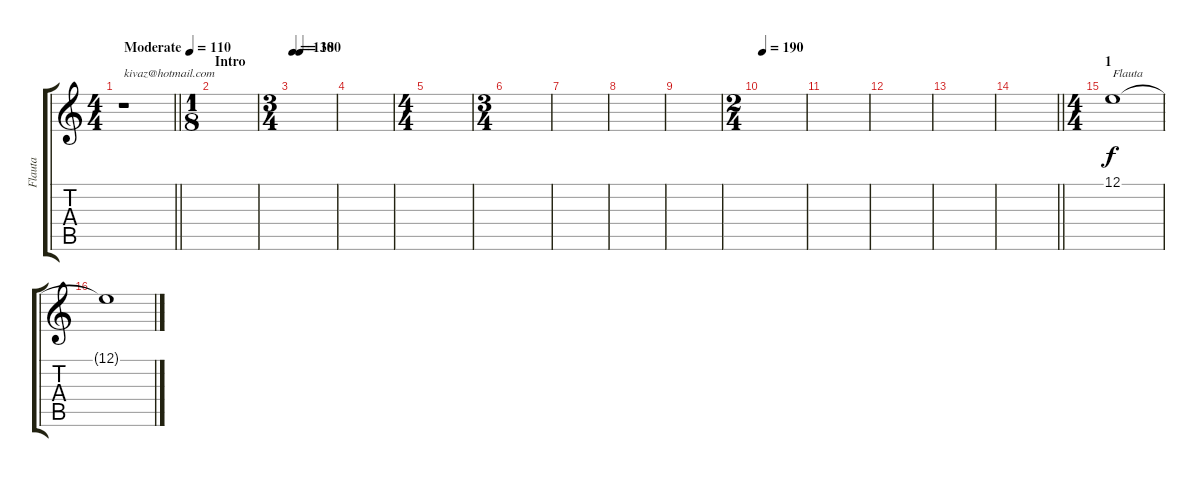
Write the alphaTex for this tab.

\track ("Flauta" "Flauta") {instrument flute}
\staff {score tabs}
\tuning (E4 B3 G3 D3 A2 E2) {hide}
\ts (4 4)
\tempo (110 "Moderate")
\clef g2
\barLineRight lightlight
\ks c
r.1{txt "kivaz@hotmail.com" dy f instrument flute} |
\ts (1 8)
\section ("" "Intro")
|
\ts (3 4)
\tempo 110
\tempo (140 0.16666666666666666)
\tempo 130
\tempo (180 0.16666666666666666)
|
|
\ts (4 4)
|
\ts (3 4)
|
|
|
|
\ts (2 4)
\tempo 190
|
|
|
|
\barLineRight lightlight
|
\ts (4 4)
\section ("" "1")
12.1.1{txt "Flauta"} |
12.1{t}.1
